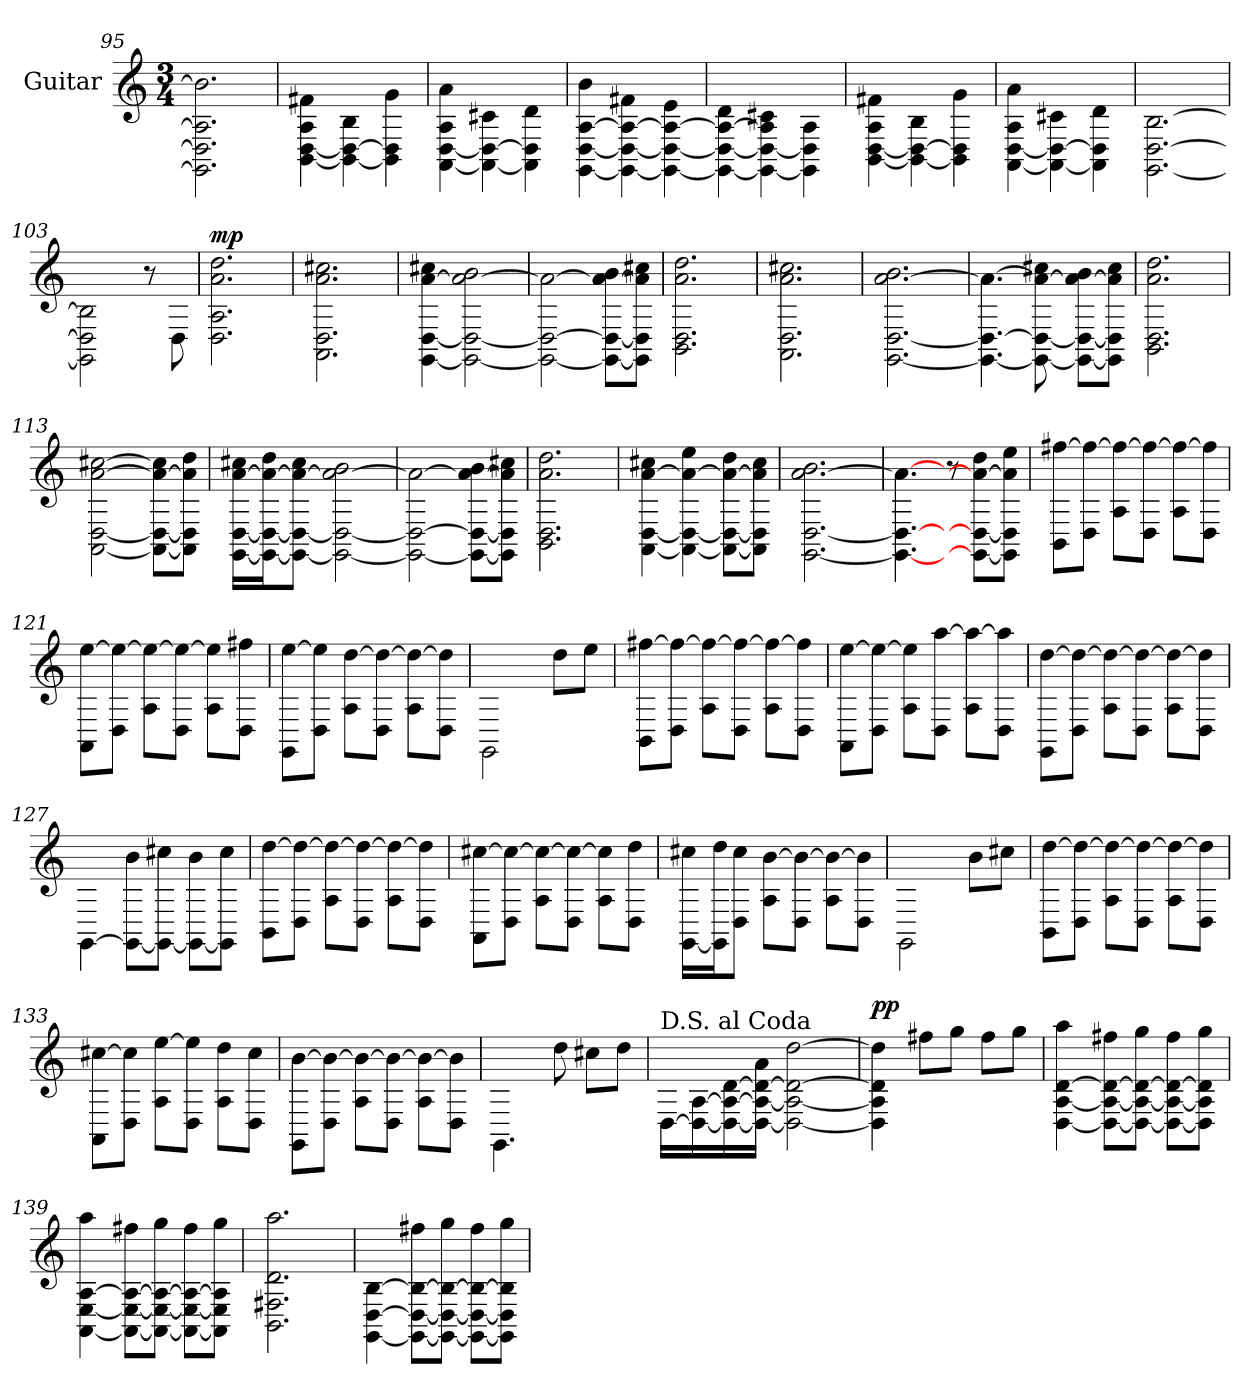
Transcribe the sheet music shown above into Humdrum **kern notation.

**kern	**dynam
*part1	*part1
*staff1	*staff1
*I"Guitar	*
*I'Guit.	*
*	*
*k[]	*
*M3/4	*
=95	=95
2.GG]\ 2.D]\ 2.A]\ 2.b]\	.
=96	=96
[4BB\ [4D\ 4A\ 4f#\	.
4BB_\ 4D_\ 4B\	.
4BB]\ 4D]\ 4g\	.
=97	=97
[4AA\ [4D\ 4A\ 4a\	.
4AA_\ 4D_\ 4c#\	.
4AA]\ 4D]\ 4d\	.
=98	=98
[4GG\ [4D\ [4A\ 4b\	.
4GG_\ 4D_\ 4A_\ 4f#\	.
4GG_\ 4D_\ 4A_\ 4e\	.
=99	=99
4GG_\ 4D_\ 4A_\ 4d\	.
4GG_\ 4D_\ 4A]\ 4c#\	.
4GG]\ 4D]\ 4A\	.
!!LO:LB:g=z
=100	=100
[4BB\ [4D\ 4A\ 4f#\	.
4BB_\ 4D_\ 4B\	.
4BB]\ 4D]\ 4g\	.
=101	=101
[4AA\ [4D\ 4A\ 4a\	.
4AA_\ 4D_\ 4c#\	.
4AA]\ 4D]\ 4d\	.
=102	=102
[2.GG\ [2.D\ [2.B\	.
=103	=103
2GG]\ 2D]\ 2B]\	.
8r	.
8D\	.
=104	=104
!	!LO:DY:a
2.D\ 2.A\ 2.a\ 2.dd\	mp
=105	=105
2.AA\ 2.D\ 2.a\ 2.cc#\	.
=106	=106
[4GG\ [4D\ [4a\ 4cc#\	.
2GG_\ 2D_\ 2a_\ 2b\	.
=107	=107
2GG_\ 2D_\ 2a_\	.
8GG_\ 8D_\ 8a_\ 8b\L	.
8GG]\ 8D]\ 8a]\ 8cc#\J	.
=108	=108
2.BB\ 2.D\ 2.a\ 2.dd\	.
=109	=109
2.AA\ 2.D\ 2.a\ 2.cc#\	.
=110	=110
[2.GG\ [2.D\ [2.a\ 2.b\	.
!!LO:LB:g=z
=111	=111
4.GG_\ 4.D_\ 4.a_\	.
8GG_\ 8D_\ 8a_\ 8cc#\	.
8GG_\ 8D_\ 8a_\ 8b\L	.
8GG]\ 8D]\ 8a]\ 8cc#\J	.
=112	=112
2.BB\ 2.D\ 2.a\ 2.dd\	.
=113	=113
[2AA\ [2D\ [2a\ [2cc#\	.
8AA_\ 8D_\ 8a_\ 8cc#]\L	.
8AA]\ 8D]\ 8a]\ 8dd\J	.
=114	=114
[16GG\ [16D\ [16a\ 16cc#\LL	.
16GG_\ 16D_\ 16a_\ 16dd\J	.
8GG_\ 8D_\ 8a_\ 8cc#\J	.
2GG_\ 2D_\ 2a_\ 2b\	.
=115	=115
2GG_\ 2D_\ 2a_\	.
8GG_\ 8D_\ 8a_\ 8b\L	.
8GG]\ 8D]\ 8a]\ 8cc#\J	.
=116	=116
2.BB\ 2.D\ 2.a\ 2.dd\	.
=117	=117
[4AA\ [4D\ [4a\ 4cc#\	.
4AA_\ 4D_\ 4a_\ 4ee\	.
8AA_\ 8D_\ 8a_\ 8dd\L	.
8AA]\ 8D]\ 8a]\ 8cc#\J	.
=118	=118
[2.GG\ [2.D\ [2.a\ 2.b\	.
!!LO:LB:g=z
=119	=119
4.GG_\ 4.D_\ 4.a_\	.
8r	.
8GG_\ 8D_\ 8a_\ 8dd\L	.
8GG]\ 8D]\ 8a]\ 8ee\J	.
=120	=120
8BB\ [8ff#\L	.
8D\ 8ff#_\J	.
8A\ 8ff#_\L	.
8D\ 8ff#_\J	.
8A\ 8ff#_\L	.
8D\ 8ff#]\J	.
=121	=121
8AA\ [8ee\L	.
8D\ 8ee_\J	.
8A\ 8ee_\L	.
8D\ 8ee_\J	.
8A\ 8ee]\L	.
8D\ 8ff#\J	.
=122	=122
8GG\ [8ee\L	.
8D\ 8ee]\J	.
8A\ [8dd\L	.
8D\ 8dd_\J	.
8A\ 8dd_\L	.
8D\ 8dd]\J	.
=123	=123
2GG\	.
8dd\L	.
8ee\J	.
!!LO:LB:g=z
=124	=124
8BB\ [8ff#\L	.
8D\ 8ff#_\J	.
8A\ 8ff#_\L	.
8D\ 8ff#_\J	.
8A\ 8ff#_\L	.
8D\ 8ff#]\J	.
=125	=125
8AA\ [8ee\L	.
8D\ 8ee_\J	.
8A\ 8ee]\L	.
8D\ [8aa\J	.
8A\ 8aa_\L	.
8D\ 8aa]\J	.
=126	=126
8GG\ [8dd\L	.
8D\ 8dd_\J	.
8A\ 8dd_\L	.
8D\ 8dd_\J	.
8A\ 8dd_\L	.
8D\ 8dd]\J	.
=127	=127
[4GG\	.
8GG_\ 8b\L	.
8GG_\ 8cc#\J	.
8GG_\ 8b\L	.
8GG]\ 8cc#\J	.
!!LO:LB:g=z
=128	=128
8BB\ [8dd\L	.
8D\ 8dd_\J	.
8A\ 8dd_\L	.
8D\ 8dd_\J	.
8A\ 8dd_\L	.
8D\ 8dd]\J	.
=129	=129
8AA\ [8cc#\L	.
8D\ 8cc#_\J	.
8A\ 8cc#_\L	.
8D\ 8cc#_\J	.
8A\ 8cc#]\L	.
8D\ 8dd\J	.
=130	=130
[16GG\ 16cc#\LL	.
16GG]\ 16dd\J	.
8D\ 8cc#\J	.
8A\ [8b\L	.
8D\ 8b_\J	.
8A\ 8b_\L	.
8D\ 8b]\J	.
=131	=131
2GG\	.
8b\L	.
8cc#\J	.
=132	=132
8BB\ [8dd\L	.
8D\ 8dd_\J	.
8A\ 8dd_\L	.
8D\ 8dd_\J	.
8A\ 8dd_\L	.
8D\ 8dd]\J	.
!!LO:LB:g=z
=133	=133
8AA\ [8cc#\L	.
8D\ 8cc#]\J	.
8A\ [8ee\L	.
8D\ 8ee]\J	.
8A\ 8dd\L	.
8D\ 8cc#\J	.
=134	=134
8GG\ [8b\L	.
8D\ 8b_\J	.
8A\ 8b_\L	.
8D\ 8b_\J	.
8A\ 8b_\L	.
8D\ 8b]\J	.
=135	=135
4.GG\	.
8dd\	.
8cc#\L	.
8dd\J	.
=136	=136
!LO:TX:a:t=D.S. al Coda	!
[16D\LL	.
16D_\ [16A\	.
16D_\ 16A_\ [16d\	.
16D_\ 16A_\ 16d_\ 16a\JJ	.
2D_\ 2A_\ 2d_\ [2dd\	.
=137	=137
!	!LO:DY:a
4D]\ 4A]\ 4d]\ 4dd]\	pp
8ff#\L	.
8gg\J	.
8ff#\L	.
8gg\J	.
=138	=138
[4D\ [4A\ [4d\ 4aa\	.
8D_\ 8A_\ 8d_\ 8ff#\L	.
8D_\ 8A_\ 8d_\ 8gg\J	.
8D_\ 8A_\ 8d_\ 8ff#\L	.
8D]\ 8A]\ 8d]\ 8gg\J	.
!!LO:PB:g=z
=139	=139
[4AA\ [4E\ [4A\ 4aa\	.
8AA_\ 8E_\ 8A_\ 8ff#\L	.
8AA_\ 8E_\ 8A_\ 8gg\J	.
8AA_\ 8E_\ 8A_\ 8ff#\L	.
8AA]\ 8E]\ 8A]\ 8gg\J	.
=140	=140
2.BB\ 2.F#\ 2.d\ 2.aa\	.
=141	=141
[4GG\ [4D\ [4B\	.
8GG_\ 8D_\ 8B_\ 8ff#\L	.
8GG_\ 8D_\ 8B_\ 8gg\J	.
8GG_\ 8D_\ 8B_\ 8ff#\L	.
8GG]\ 8D]\ 8B]\ 8gg\J	.
=	=
*-	*-
